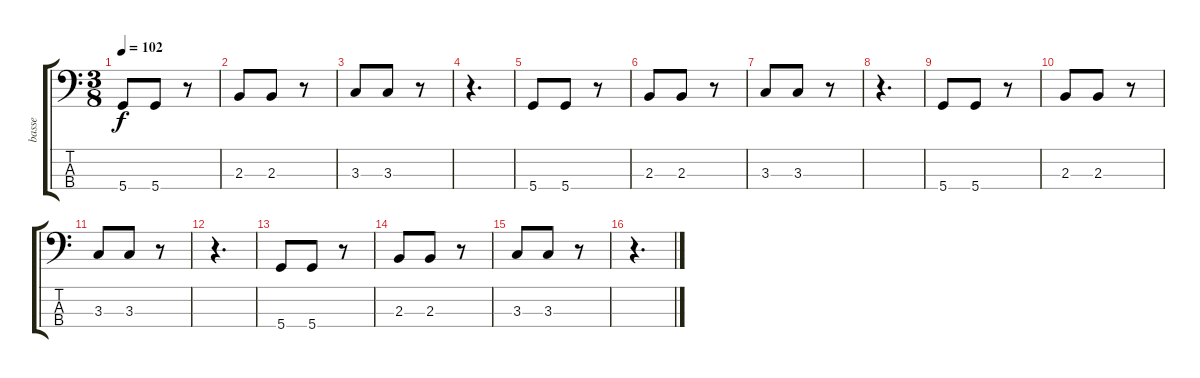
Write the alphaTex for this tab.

\track ("basse" "basse") {instrument electricbassfinger}
\staff {score tabs}
\tuning (G2 D2 A1 D1) {hide}
\ts (3 8)
\tempo 102
\clef f4
\ks c
5.4.8{dy f} 5.4.8 r.8 |
2.3.8 2.3.8 r.8 |
3.3.8 3.3.8 r.8 |
r.4{d} |
5.4.8 5.4.8 r.8 |
2.3.8 2.3.8 r.8 |
3.3.8 3.3.8 r.8 |
r.4{d} |
5.4.8 5.4.8 r.8 |
2.3.8 2.3.8 r.8 |
3.3.8 3.3.8 r.8 |
r.4{d} |
5.4.8 5.4.8 r.8 |
2.3.8 2.3.8 r.8 |
3.3.8 3.3.8 r.8 |
r.4{d}
